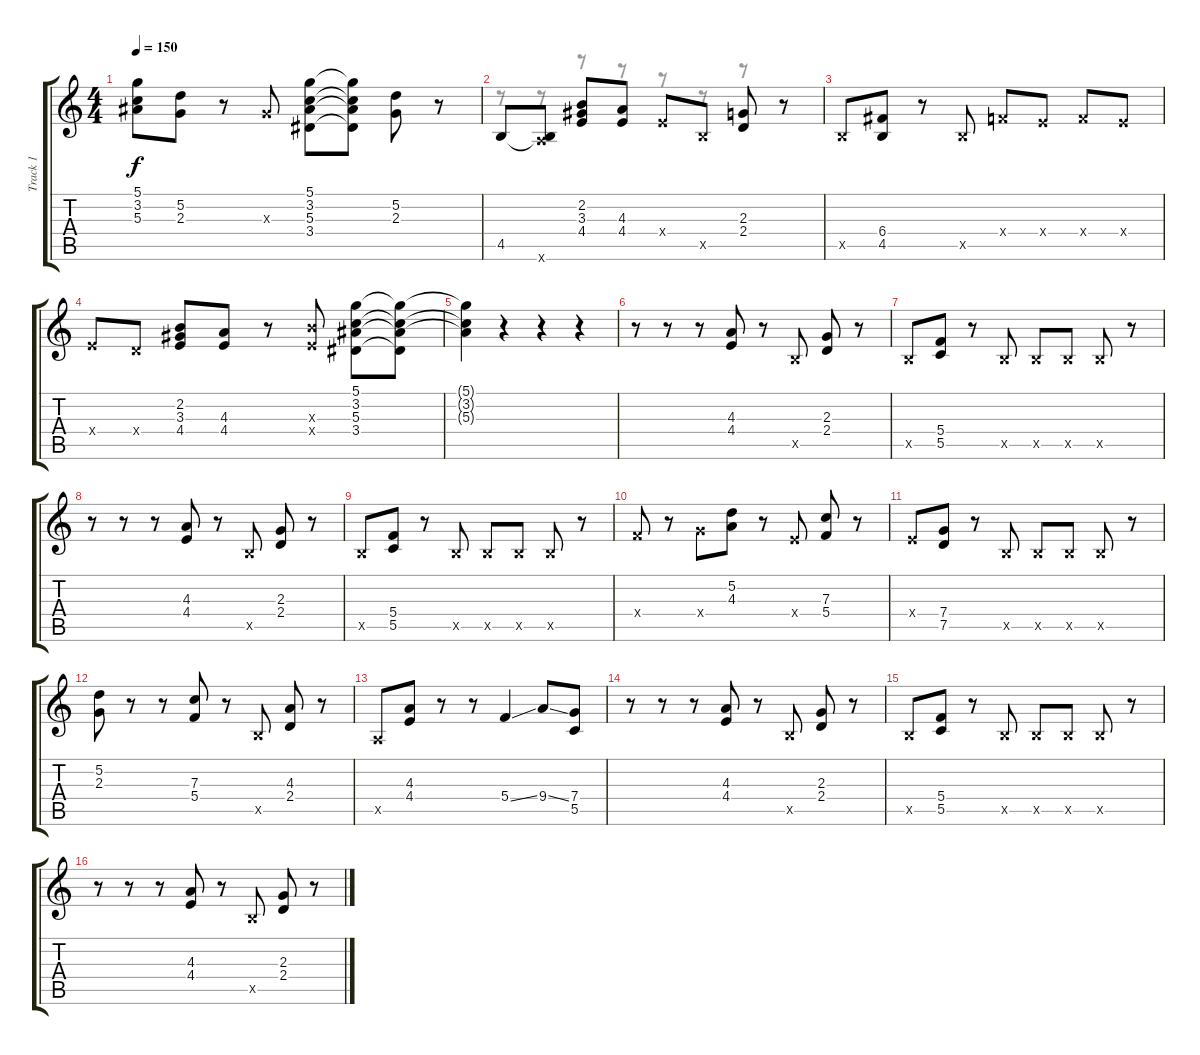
\track ("Track 1" "Track 1") {instrument overdrivenguitar}
\staff {score tabs}
\tuning (D4 A3 F3 C3 G2 D2) {hide}
\voice
\ts (4 4)
\tempo 150
\clef g2
\ks c
(5.1{t} 3.2{t} 5.3{t}).8{dy f} (5.2 2.3).8 r.8 2.3{x}.8 (5.1 3.2 5.3 3.4).8 (5.1{t} 3.2{t} 5.3{t} 3.4{t}).8 (5.2 2.3).8 r.8 |
4.5.8 (4.5{t} 7.6{x}).8 (2.2 3.3 4.4).8 (4.3 4.4).8 4.4{x}.8 4.5{x}.8 (2.3 2.4).8 r.8 |
4.5{x}.8 (6.4 4.5).8 r.8 4.5{x}.8 5.4{x}.8 4.4{x}.8 5.4{x}.8 4.4{x}.8 |
4.4{x}.8 2.4{x}.8 (2.2 3.3 4.4).8 (4.3 4.4).8 r.8 (6.3{x} 4.4{x}).8 (5.1 3.2 5.3 3.4).8 (5.1{t} 3.2{t} 5.3{t} 3.4{t}).8 |
(5.1{t} 3.2{t} 5.3{t}).4 r.4 r.4 r.4 |
r.8 r.8 r.8 (4.3 4.4).8 r.8 4.5{x}.8 (2.3 2.4).8 r.8 |
4.5{x}.8 (5.4 5.5).8 r.8 4.5{x}.8 4.5{x}.8 4.5{x}.8 4.5{x}.8 r.8 |
r.8 r.8 r.8 (4.3 4.4).8 r.8 4.5{x}.8 (2.3 2.4).8 r.8 |
4.5{x}.8 (5.4 5.5).8 r.8 4.5{x}.8 4.5{x}.8 4.5{x}.8 4.5{x}.8 r.8 |
5.4{x}.8 r.8 7.4{x}.8 (5.2 4.3).8 r.8 4.4{x}.8 (7.3 5.4).8 r.8 |
4.4{x}.8 (7.4 7.5).8 r.8 4.5{x}.8 4.5{x}.8 4.5{x}.8 4.5{x}.8 r.8 |
(5.2 2.3).8 r.8 r.8 (7.3 5.4).8 r.8 4.5{x}.8 (4.3 2.4).8 r.8 |
2.5{x}.8 (4.3 4.4).8 r.8 r.8 5.4{ss}.4 9.4{ss}.8 (7.4 5.5).8 |
r.8 r.8 r.8 (4.3 4.4).8 r.8 4.5{x}.8 (2.3 2.4).8 r.8 |
4.5{x}.8 (5.4 5.5).8 r.8 4.5{x}.8 4.5{x}.8 4.5{x}.8 4.5{x}.8 r.8 |
r.8 r.8 r.8 (4.3 4.4).8 r.8 4.5{x}.8 (2.3 2.4).8 r.8
\voice
\clef g2
\ottava regular
\simile none
\ks c
|
r.8 r.8 r.8 r.8 r.8 r.8 r.8 r.8 |
|
|
|
|
|
|
|
|
|
|
|
|
|
